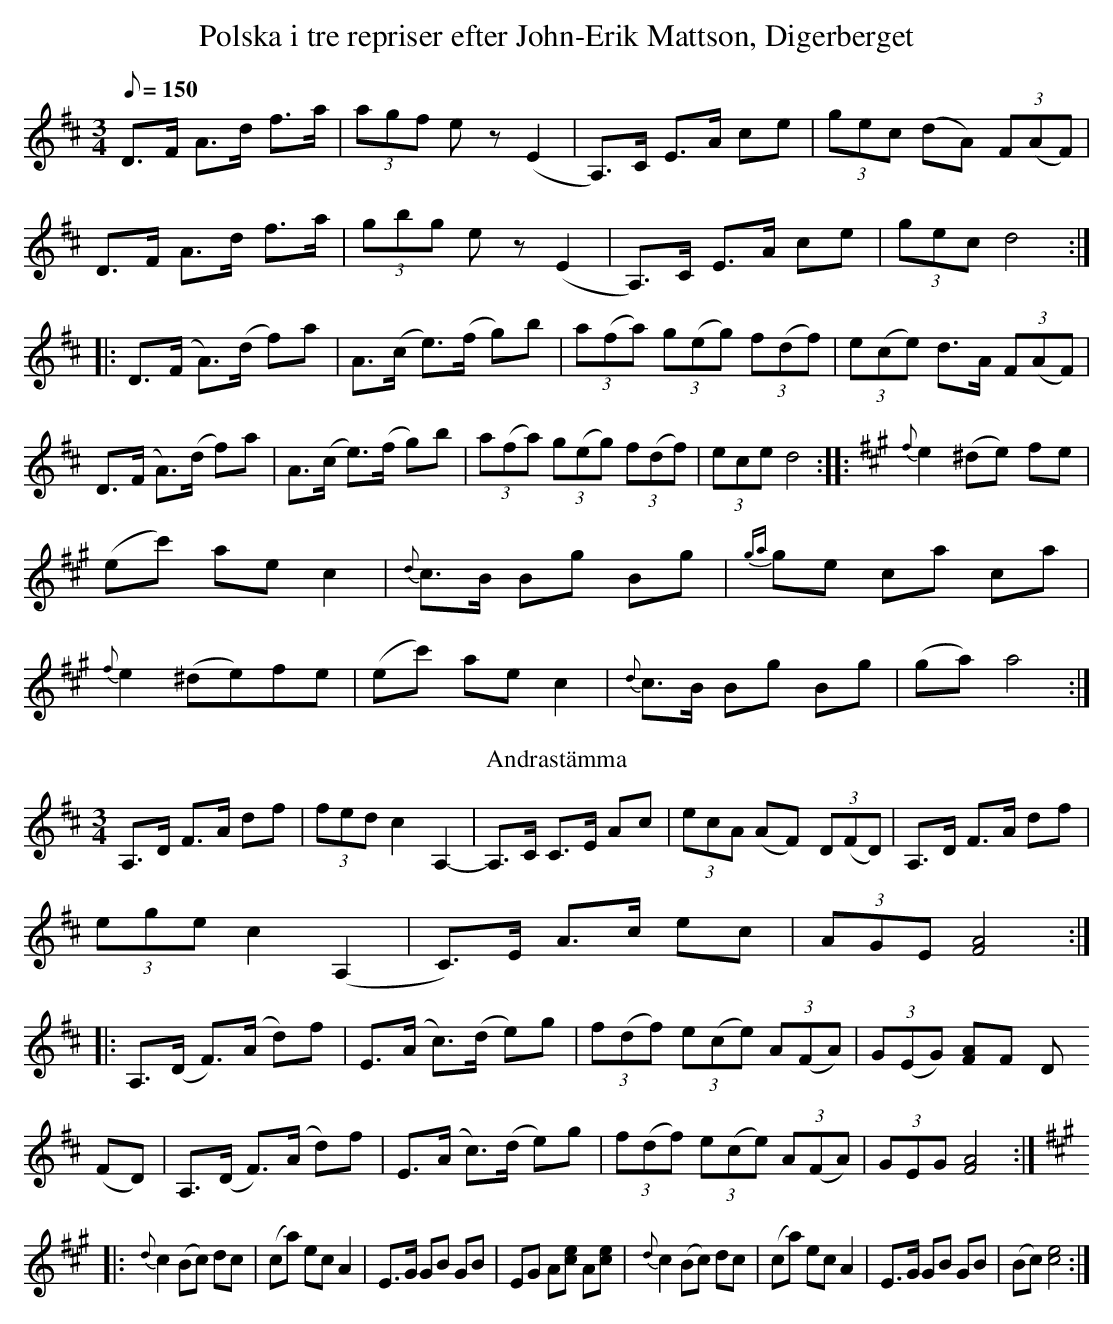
X:1
T:Polska i tre repriser efter John-Erik Mattson, Digerberget
M:3/4
L:1/8
Q:150
K:D
D>F A>d f>a|(3agf e z (E2|A,>)C E>A ce|(3gec (dA) (3F(AF)|\
D>F A>d f>a|(3gbg e z (E2|A,>)C E>A ce|(3gec d4::\
D>(F A>)(d f)a|A>(c e>)(f g)b|(3a(fa) (3g(eg) (3f(df)|\
(3e(ce) d>A (3F(AF)|\
D>(F A>)(d f)a|A>(c e>)(f g)b|(3a(fa) (3g(eg) (3f(df)|(3ece d4::\
K:A
{f}e2 (^de) fe|(ec') ae c2|{d}c>B Bg Bg|{ga}ge ca ca|\
{f}e2 (^de)fe|(ec') ae c2|{d}c>B Bg Bg|(ga) a4:|
T:Andrastämma
K:D
A,>D F>A df|(3fed c2 A,2-|A,>C C>E Ac|(3ecA (AF) (3D(FD)|\
A,>D F>A df|(3ege c2 (A,2|C)>E A>c ec|(3AGE [F4A4]::\
A,>(D F>)(A d)f|E>(A c>)(d e)g|(3f(df) (3e(ce) (3A(FA)|(3G(EG) [FA]F (3D
(FD)|\
A,>(D F>)(A d)f|E>(A c>)(d e)g|(3f(df) (3e(ce) (3A(FA)|(3GEG [F4A4]::
K:A
{d}c2 (Bc) dc|(ca) ec A2|E>G GB GB|EG A[ce] A[ce]|\
{d}c2 (Bc) dc|(ca) ec A2|E>G GB GB|(Bc) [c4e4]:|
